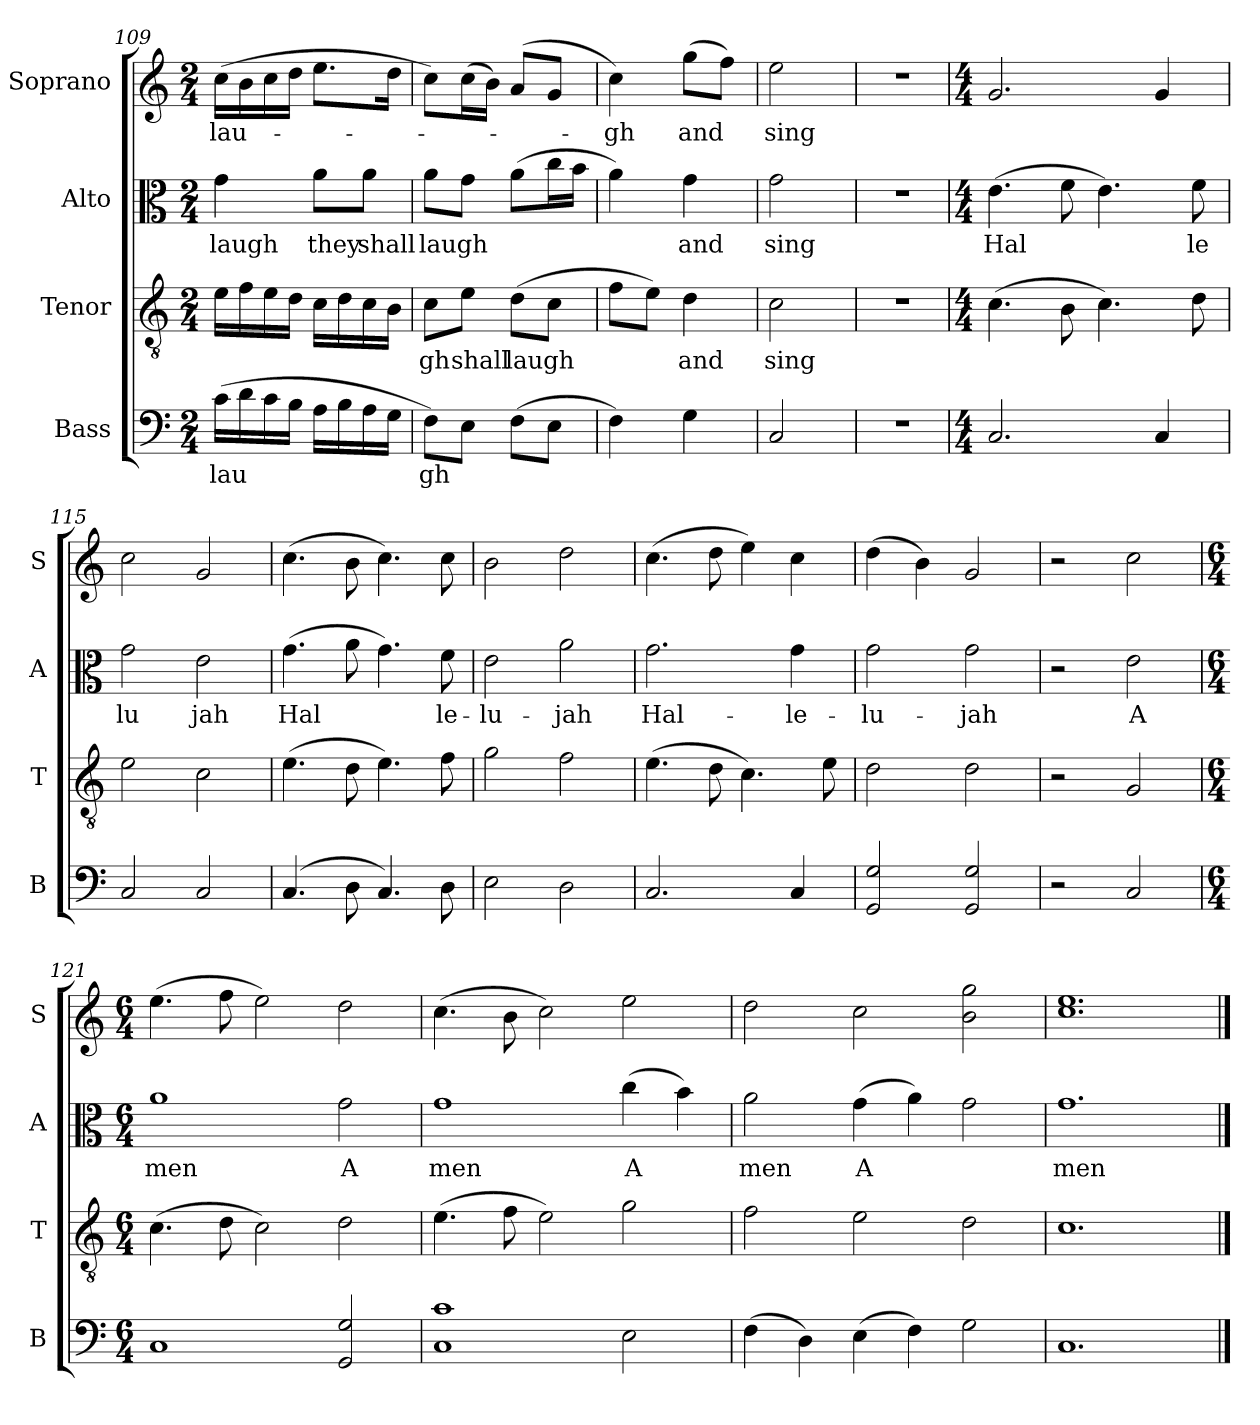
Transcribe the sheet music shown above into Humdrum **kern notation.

**kern	**text	**kern	**text	**kern	**text	**kern	**text
*part4	*part4	*part3	*part3	*part2	*part2	*part1	*part1
*staff4	*staff4	*staff3	*staff3	*staff2	*staff2	*staff1	*staff1
*I"Bass	*	*I"Tenor	*	*I"Alto	*	*I"Soprano	*
*I'B	*	*I'T	*	*I'A	*	*I'S	*
*clefF4	*	*clefGv2	*	*clefC3	*	*clefG2	*
*k[]	*	*k[]	*	*k[]	*	*k[]	*
*C:	*	*C:	*	*C:	*	*C:	*
*M2/4	*	*M2/4	*	*M2/4	*	*M2/4	*
=109	=109	=109	=109	=109	=109	=109	=109
(16c\LL	lau	16e\LL	.	4g\	laugh	(16cc\LL	lau-
16d\	.	16f\	.	.	.	16b\	.
16c\	.	16e\	.	.	.	16cc\	.
16B\JJ	.	16d\JJ	.	.	.	16dd\JJ	.
16A\LL	.	16c\LL	.	8a\L	they	8.ee\L	.
16B\	.	16d\	.	.	.	.	.
16A\	.	16c\	.	8a\J	shall	.	.
16G\JJ	.	16B\JJ	.	.	.	16dd\Jk	.
!!LO:LB:g=z
=110	=110	=110	=110	=110	=110	=110	=110
8F\L)	gh	8c\L	gh	8a\L	laugh	8cc\L)	.
8E\J	.	8e\J	shall	8g\J	.	(16cc\L	.
.	.	.	.	.	.	16b\JJ)	.
(8F\L	.	(8d\L	laugh	(8a\L	.	(8a/L	.
8E\J	.	8c\J	.	16cc\L	.	8g/J	.
.	.	.	.	16b\JJ	.	.	.
=111	=111	=111	=111	=111	=111	=111	=111
4F\)	.	8f\L	.	4a\)	.	4cc\)	gh
.	.	8e\J)	.	.	.	.	.
4G\	.	4d\	and	4g\	and	(8gg\L	and
.	.	.	.	.	.	8ff\J)	.
=112	=112	=112	=112	=112	=112	=112	=112
2C/	.	2c\	sing	2g\	sing	2ee\	sing
=113	=113	=113	=113	=113	=113	=113	=113
2r	.	2r	.	2r	.	2r	.
=114	=114	=114	=114	=114	=114	=114	=114
*M4/4	*	*M4/4	*	*M4/4	*	*M4/4	*
2.C/	.	(4.c\	.	(4.e\	Hal	2.g/	.
.	.	8B\	.	8f\	.	.	.
.	.	4.c\)	.	4.e\)	.	.	.
4C/	.	.	.	.	.	4g/	.
.	.	8d\	.	8f\	le	.	.
=115	=115	=115	=115	=115	=115	=115	=115
2C/	.	2e\	.	2g\	lu	2cc\	.
2C/	.	2c\	.	2e\	jah	2g/	.
!!LO:PB:g=z
=116	=116	=116	=116	=116	=116	=116	=116
(4.C/	.	(4.e\	.	(4.g\	Hal	(4.cc\	.
8D\	.	8d\	.	8a\	.	8b\	.
4.C/)	.	4.e\)	.	4.g\)	.	4.cc\)	.
8D\	.	8f\	.	8f\	le-	8cc\	.
!!LO:PB:g=z
=117	=117	=117	=117	=117	=117	=117	=117
2E\	.	2g\	.	2e\	-lu-	2b\	.
2D\	.	2f\	.	2a\	-jah	2dd\	.
=118	=118	=118	=118	=118	=118	=118	=118
2.C/	.	(4.e\	.	2.g\	Hal-	(4.cc\	.
.	.	8d\	.	.	.	8dd\	.
.	.	4.c\)	.	.	.	4ee\)	.
4C/	.	.	.	4g\	-le-	4cc\	.
.	.	8e\	.	.	.	.	.
=119	=119	=119	=119	=119	=119	=119	=119
2GG/ 2G/	.	2d\	.	2g\	-lu-	(4dd\	.
.	.	.	.	.	.	4b\)	.
2GG/ 2G/	.	2d\	.	2g\	-jah	2g/	.
=120	=120	=120	=120	=120	=120	=120	=120
2r	.	2r	.	2r	.	2r	.
2C/	.	2G/	.	2e\	A	2cc\	.
=121	=121	=121	=121	=121	=121	=121	=121
*M6/4	*	*M6/4	*	*M6/4	*	*M6/4	*
1C	.	(4.c\	.	1a	men	(4.ee\	.
.	.	8d\	.	.	.	8ff\	.
.	.	2c\)	.	.	.	2ee\)	.
2GG/ 2G/	.	2d\	.	2g\	A	2dd\	.
=122	=122	=122	=122	=122	=122	=122	=122
1C 1c	.	(4.e\	.	1g	men	(4.cc\	.
.	.	8f\	.	.	.	8b\	.
.	.	2e\)	.	.	.	2cc\)	.
2E\	.	2g\	.	(4cc\	A	2ee\	.
.	.	.	.	4b\)	.	.	.
=123	=123	=123	=123	=123	=123	=123	=123
(4F\	.	2f\	.	2a\	men	2dd\	.
4D\)	.	.	.	.	.	.	.
(4E\	.	2e\	.	(4g\	A	2cc\	.
4F\)	.	.	.	4a\)	.	.	.
2G\	.	2d\	.	2g\	.	2b\ 2gg\	.
!!LO:PB:g=z
=124	=124	=124	=124	=124	=124	=124	=124
1.C	.	1.c	.	1.g	men	1.cc 1.ee	.
==	==	==	==	==	==	==	==
*-	*-	*-	*-	*-	*-	*-	*-
